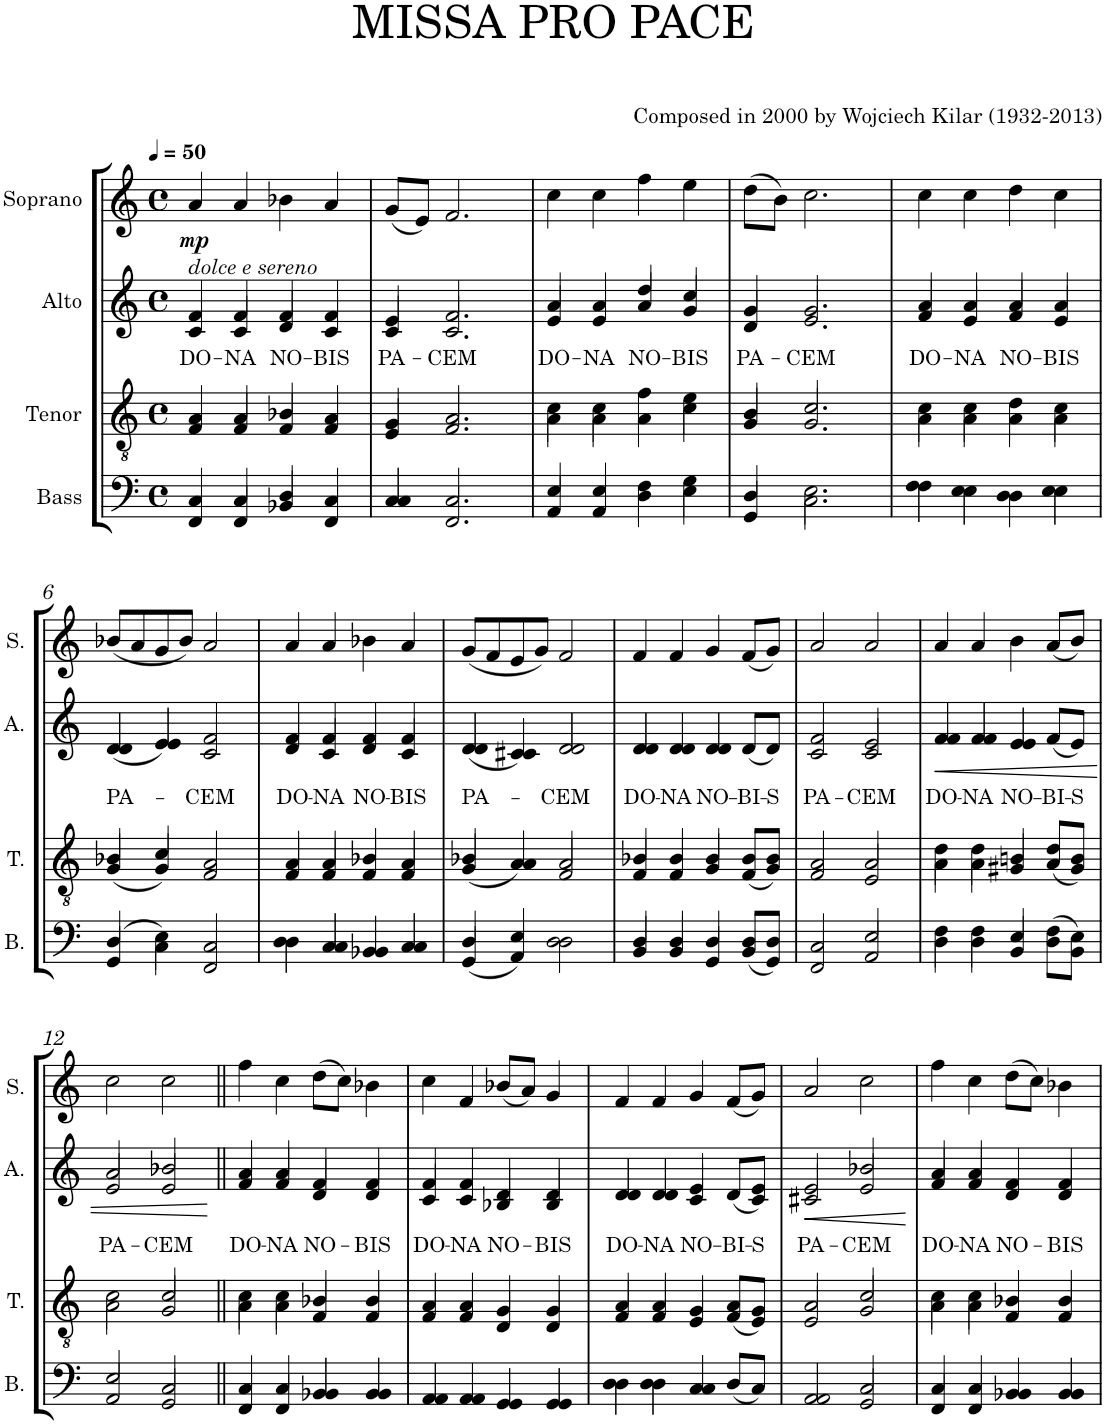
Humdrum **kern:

**kern	**kern	**kern	**text	**dynam	**kern	**dynam
*part4	*part3	*part2	*part2	*part2	*part1	*part1
*staff4	*staff3	*staff2	*staff2	*staff2	*staff1	*staff1
*I"Bass	*I"Tenor	*I"Alto	*	*	*I"Soprano	*
*I'B.	*I'T.	*I'A.	*	*	*I'S.	*
*clefF4	*clefGv2	*clefG2	*	*	*clefG2	*
*k[]	*k[]	*k[]	*	*	*k[]	*
*M4/4	*M4/4	*M4/4	*	*	*M4/4	*
*met(c)	*met(c)	*met(c)	*	*	*met(c)	*
*MM50	*MM50	*MM50	*	*	*MM50	*
=1	=1	=1	=1	=1	=1	=1
*^	*^	*	*	*	*	*
!	!	!	!	!	!	!	!LO:TX:b:i:t=dolce e sereno	!
!	!	!	!	!	!LO:LY:b	!	!	!LO:DY:b
*	*	*	*	*^	*	*	*	*
4C/	4FF/	4A/	4F/	4f/	4c/	DO-	.	4a/	mp
!	!	!	!	!	!	!LO:LY:b	!	!	!
4C/	4FF/	4A/	4F/	4f/	4c/	-NA	.	4a/	.
!	!	!	!	!	!	!LO:LY:b	!	!	!
4D/	4BB-X/	4B-X/	4F/	4f/	4d/	NO-	.	4b-X\	.
!	!	!	!	!	!	!LO:LY:b	!	!	!
4C/	4FF/	4A/	4F/	4f/	4c/	-BIS	.	4a/	.
=2	=2	=2	=2	=2	=2	=2	=2	=2	=2
!	!	!	!	!	!	!LO:LY:b	!	!	!
4C/	4C/	4G/	4E/	4e/	4c/	PA-	.	(<8g/L	.
.	.	.	.	.	.	.	.	8e/J)	.
!	!	!	!	!	!	!LO:LY:b	!	!	!
2.C/	2.FF/	2.A/	2.F/	2.f/	2.c/	-CEM	.	2.f/	.
=3	=3	=3	=3	=3	=3	=3	=3	=3	=3
!	!	!	!	!	!	!LO:LY:b	!	!	!
4E/	4AA/	4c\	4A\	4a/	4e/	DO-	.	4cc\	.
!	!	!	!	!	!	!LO:LY:b	!	!	!
4E/	4AA/	4c\	4A\	4a/	4e/	-NA	.	4cc\	.
!	!	!	!	!	!	!LO:LY:b	!	!	!
4F\	4D\	4f\	4A\	4dd/	4a/	NO-	.	4ff\	.
!	!	!	!	!	!	!LO:LY:b	!	!	!
4G\	4E\	4e\	4c\	4cc/	4g/	-BIS	.	4ee\	.
=4	=4	=4	=4	=4	=4	=4	=4	=4	=4
!	!	!	!	!	!	!LO:LY:b	!	!	!
4D/	4GG/	4B/	4G/	4g/	4d/	PA-	.	(>8dd\L	.
.	.	.	.	.	.	.	.	8b\J)	.
!	!	!	!	!	!	!LO:LY:b	!	!	!
2.E\	2.C\	2.c/	2.G/	2.g/	2.e/	-CEM	.	2.cc\	.
=5	=5	=5	=5	=5	=5	=5	=5	=5	=5
!	!	!	!	!	!	!LO:LY:b	!	!	!
4F\	4F\	4c\	4A\	4a/	4f/	DO-	.	4cc\	.
!	!	!	!	!	!	!LO:LY:b	!	!	!
4E\	4E\	4c\	4A\	4a/	4e/	-NA	.	4cc\	.
!	!	!	!	!	!	!LO:LY:b	!	!	!
4D\	4D\	4d\	4A\	4a/	4f/	NO-	.	4dd\	.
!	!	!	!	!	!	!LO:LY:b	!	!	!
4E\	4E\	4c\	4A\	4a/	4e/	-BIS	.	4cc\	.
!!LO:LB:g=z
=6	=6	=6	=6	=6	=6	=6	=6	=6	=6
!	!	!	!	!	!	!LO:LY:b	!	!	!
(4D/	4GG/	4B-X/	(<4G/	4d/	(4d/	PA-	.	(<8b-X/L	.
.	.	.	.	.	.	.	.	8a/	.
4E\)	4C\	4c/	4G/)	4e/	4e/)	.	.	8g/	.
.	.	.	.	.	.	.	.	8b-/J)	.
!	!	!	!	!	!	!LO:LY:b	!	!	!
2C/	2FF/	2A/	2F/	2f/	2c/	-CEM	.	2a/	.
=7	=7	=7	=7	=7	=7	=7	=7	=7	=7
!	!	!	!	!	!	!LO:LY:b	!	!	!
4D\	4D\	4A/	4F/	4f/	4d/	DO-	.	4a/	.
!	!	!	!	!	!	!LO:LY:b	!	!	!
4C/	4C/	4A/	4F/	4f/	4c/	-NA	.	4a/	.
!	!	!	!	!	!	!LO:LY:b	!	!	!
4BB-X/	4BB-/	4B-X/	4F/	4f/	4d/	NO-	.	4b-X\	.
!	!	!	!	!	!	!LO:LY:b	!	!	!
4C/	4C/	4A/	4F/	4f/	4c/	-BIS	.	4a/	.
=8	=8	=8	=8	=8	=8	=8	=8	=8	=8
!	!	!	!	!	!	!LO:LY:b	!	!	!
4D/	(<4GG/	4B-X/	(<4G/	4d/	(4d/	PA-	.	(<8g/L	.
.	.	.	.	.	.	.	.	8f/	.
4E/	4AA/)	4A/	4A/)	4c#X/	4c#/)	.	.	8e/	.
.	.	.	.	.	.	.	.	8g/J)	.
!	!	!	!	!	!	!LO:LY:b	!	!	!
2D\	2D\	2A/	2F/	2d/	2d/	-CEM	.	2f/	.
=9	=9	=9	=9	=9	=9	=9	=9	=9	=9
!	!	!	!	!	!	!LO:LY:b	!	!	!
4D/	4BB/	4B-X/	4F/	4d/	4d/	DO-	.	4f/	.
!	!	!	!	!	!	!LO:LY:b	!	!	!
4D/	4BB/	4B-/	4F/	4d/	4d/	-NA	.	4f/	.
!	!	!	!	!	!	!LO:LY:b	!	!	!
4D/	4GG/	4B-/	4G/	4d/	4d/	NO-	.	4g/	.
!	!	!	!	!	!	!LO:LY:b	!	!	!
(8BB/ 8D/L	4ryy	(8F/ 8B-/L	4ryy	(8d/L	4ryy	-BI-	.	(<8f/L	.
!	!	!	!	!	!	!LO:LY:b	!	!	!
8GG/ 8D/J)	.	8G/ 8B-/J)	.	8d/J)	.	-S	.	8g/J)	.
=10	=10	=10	=10	=10	=10	=10	=10	=10	=10
!	!	!	!	!	!	!LO:LY:b	!	!	!
2C/	2FF/	2A/	2F/	2f/	2c/	PA-	.	2a/	.
!	!	!	!	!	!	!LO:LY:b	!	!	!
2E/	2AA/	2A/	2E/	2e/	2c/	-CEM	.	2a/	.
=11	=11	=11	=11	=11	=11	=11	=11	=11	=11
!	!	!	!	!	!	!LO:LY:b	!LO:HP:b	!	!
4F\	4D\	4d\	4A\	4f/	4f/	DO-	<	4a/	.
!	!	!	!	!	!	!LO:LY:b	!	!	!
4F\	4D\	4d\	4A\	4f/	4f/	-NA	.	4a/	.
!	!	!	!	!	!	!LO:LY:b	!	!	!
4E/	4BB/	4Bn/	4G#X/	4e/	4e/	NO-	.	4b\	.
!	!	!	!	!	!	!LO:LY:b	!	!	!
(8D\ 8F\L	4ryy	(8A/ 8d/L	4ryy	(<8f/L	4ryy	-BI-	.	(<8a/L	.
!	!	!	!	!	!	!LO:LY:b	!	!	!
8BB\ 8E\J)	.	8G#/ 8B/J)	.	8e/J)	.	-S	.	8b/J)	.
!!LO:LB:g=z
=12	=12	=12	=12	=12	=12	=12	=12	=12	=12
!	!	!	!	!	!	!LO:LY:b	!	!	!
2E/	2AA/	2c\	2A\	2a/	2e/	PA-	.	2cc\	.
!	!	!	!	!	!	!LO:LY:b	!	!	!
2C/	2GG/	2c/	2G/	2b-X/	2e/	-CEM	.	2cc\	.
*v	*v	*	*	*v	*v	*	*	*	*
*	*v	*v	*	*	*	*	*
.	.	.	.	[	.	.
=13||	=13||	=13||	=13||	=13||	=13||	=13||
*^	*^	*	*	*	*	*
!	!	!	!	!	!LO:LY:b	!	!	!
*	*	*	*	*^	*	*	*	*
4C/	4FF/	4c\	4A\	4a/	4f/	DO-	.	4ff\	.
!	!	!	!	!	!	!LO:LY:b	!	!	!
4C/	4FF/	4c\	4A\	4a/	4f/	-NA	.	4cc\	.
!	!	!	!	!	!	!LO:LY:b	!	!	!
4BB-X/	4BB-/	4B-X/	4F/	4f/	4d/	NO-	.	(>8dd\L	.
.	.	.	.	.	.	.	.	8cc\J)	.
!	!	!	!	!	!	!LO:LY:b	!	!	!
4BB-/	4BB-/	4B-/	4F/	4f/	4d/	-BIS	.	4b-X\	.
=14	=14	=14	=14	=14	=14	=14	=14	=14	=14
!	!	!	!	!	!	!LO:LY:b	!	!	!
4AA/	4AA/	4A/	4F/	4f/	4c/	DO-	.	4cc\	.
!	!	!	!	!	!	!LO:LY:b	!	!	!
4AA/	4AA/	4A/	4F/	4f/	4c/	-NA	.	4f/	.
!	!	!	!	!	!	!LO:LY:b	!	!	!
4GG/	4GG/	4G/	4D/	4d/	4B-X/	NO-	.	(<8b-X/L	.
.	.	.	.	.	.	.	.	8a/J)	.
!	!	!	!	!	!	!LO:LY:b	!	!	!
4GG/	4GG/	4G/	4D/	4d/	4B-/	-BIS	.	4g/	.
=15	=15	=15	=15	=15	=15	=15	=15	=15	=15
!	!	!	!	!	!	!LO:LY:b	!	!	!
4D\	4D\	4A/	4F/	4d/	4d/	DO-	.	4f/	.
!	!	!	!	!	!	!LO:LY:b	!	!	!
4D\	4D\	4A/	4F/	4d/	4d/	-NA	.	4f/	.
!	!	!	!	!	!	!LO:LY:b	!	!	!
4C/	4C/	4G/	4E/	4e/	4c/	NO-	.	4g/	.
!	!	!	!	!	!	!LO:LY:b	!	!	!
(8D/L	4ryy	(<8F/ 8A/L	4ryy	(8d/L	4ryy	-BI-	.	(<8f/L	.
!	!	!	!	!	!	!LO:LY:b	!	!	!
8C/J)	.	8E/ 8G/J)	.	8c/ 8e/J)	.	-S	.	8g/J)	.
=16	=16	=16	=16	=16	=16	=16	=16	=16	=16
!	!	!	!	!	!	!LO:LY:b	!LO:HP:b	!	!
2AA/	2AA/	2A/	2E/	2e/	2c#X/	PA-	<	2a/	.
!	!	!	!	!	!	!LO:LY:b	!	!	!
2C/	2GG/	2c/	2G/	2b-X/	2e/	-CEM	.	2cc\	.
*v	*v	*	*	*v	*v	*	*	*	*
*	*v	*v	*	*	*	*	*
.	.	.	.	[	.	.
=17	=17	=17	=17	=17	=17	=17
*^	*^	*	*	*	*	*
!	!	!	!	!	!LO:LY:b	!	!	!
*	*	*	*	*^	*	*	*	*
4C/	4FF/	4c\	4A\	4a/	4f/	DO-	.	4ff\	.
!	!	!	!	!	!	!LO:LY:b	!	!	!
4C/	4FF/	4c\	4A\	4a/	4f/	-NA	.	4cc\	.
!	!	!	!	!	!	!LO:LY:b	!	!	!
4BB-X/	4BB-/	4B-X/	4F/	4f/	4d/	NO-	.	(>8dd\L	.
.	.	.	.	.	.	.	.	8cc\J)	.
!	!	!	!	!	!	!LO:LY:b	!	!	!
4BB-/	4BB-/	4B-/	4F/	4f/	4d/	-BIS	.	4b-X\	.
*v	*v	*	*	*v	*v	*	*	*	*
*	*v	*v	*	*	*	*	*
=	=	=	=	=	=	=
*-	*-	*-	*-	*-	*-	*-
